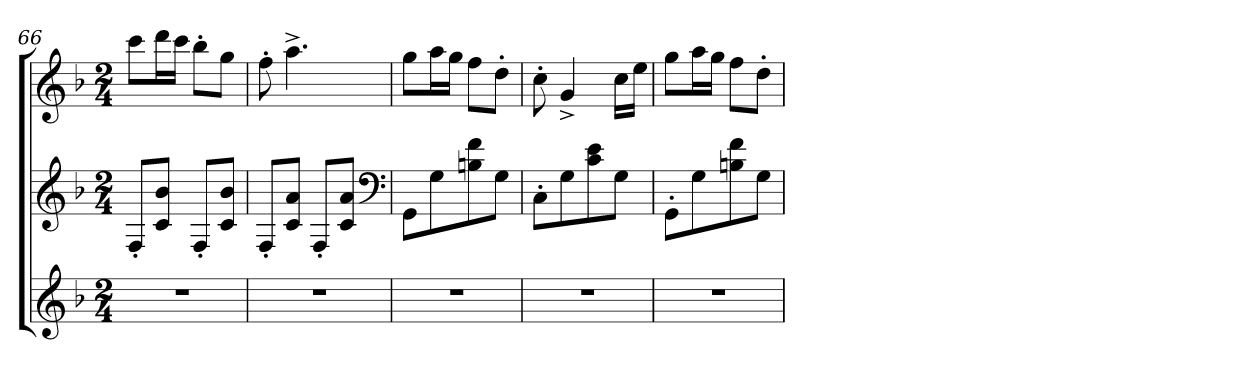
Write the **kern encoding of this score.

**kern	**kern	**kern
*part3	*part2	*part1
*staff3	*staff2	*staff1
*clefG2	*clefG2	*clefG2
*k[b-]	*k[b-]	*k[b-]
*M2/4	*M2/4	*M2/4
=66	=66	=66
2r	8F'>L	8cccL
.	8b- 8cJ	16dddL
.	.	16cccJJ
.	8F'>L	8bb-'>L
.	8b- 8cJ	8ggJ
=67	=67	=67
2r	8F'>L	8ff'>
.	8a 8cJ	4.aa^>
.	8F'>L	.
.	8a 8cJ	.
*	*clefF4	*
=68	=68	=68
2r	8GGL	8ggL
.	8G	16aaL
.	.	16ggJJ
.	8f 8Bn	8ffL
.	8GJ	8dd'>J
=69	=69	=69
2r	8C'>L	8cc'>
.	8G	4g^>
.	8e 8c	.
.	8GJ	16ccLL
.	.	16eeJJ
=70	=70	=70
2r	8GG'>L	8ggL
.	8G	16aaL
.	.	16ggJJ
.	8f 8Bn	8ffL
.	8GJ	8dd'>J
=	=	=
*-	*-	*-
